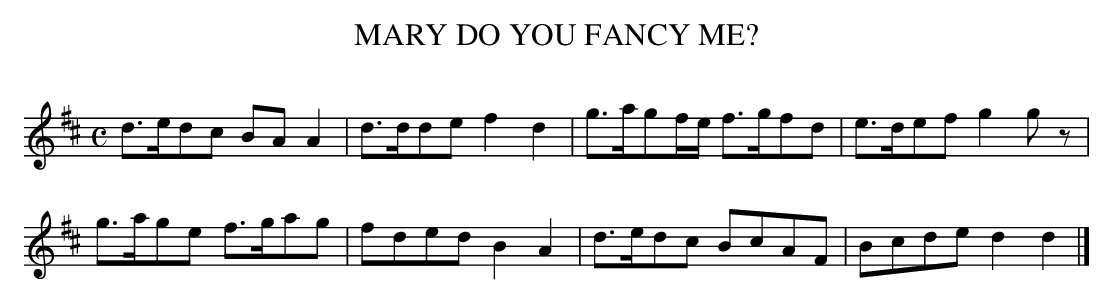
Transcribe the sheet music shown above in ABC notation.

X:1
T:MARY DO YOU FANCY ME?
Y:"moderate"
Q:120
M:C
L:1/8
K:D
d>edc BAA2|d>dde f2d2|g>agf/e/ f>gfd|e>def g2gz|
g>age f>gag|fded B2A2|d>edc BcAF|Bcde d2d2|]
